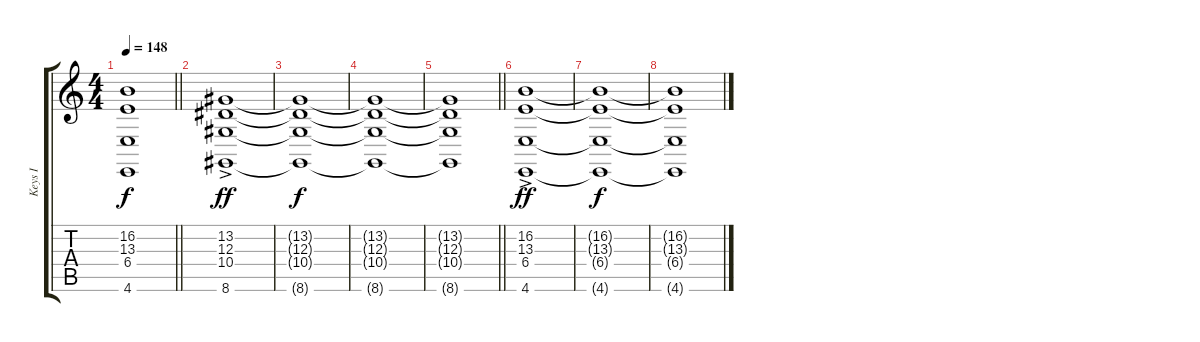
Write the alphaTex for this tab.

\track ("Keys I" "Keys I") {instrument stringensemble1}
\staff {score tabs}
\tuning (C4 G3 Eb3 Bb2 F2 C2) {hide}
\ts (4 4)
\tempo 148
\clef g2
\barLineRight lightlight
\ks c
(16.2{t} 13.3{t} 6.4{t} 4.6{t}).1{dy f} |
\section ("" "")
(13.2 12.3 10.4{ac} 8.6{ac}).1{dy ff} |
(13.2{t} 12.3{t} 10.4{t} 8.6{t}).1{dy f} |
(13.2{t} 12.3{t} 10.4{t} 8.6{t}).1 |
\barLineRight lightlight
(13.2{t} 12.3{t} 10.4{t} 8.6{t}).1 |
\section ("" "")
(16.2 13.3 6.4{ac} 4.6{ac}).1{dy ff} |
(16.2{t} 13.3{t} 6.4{t} 4.6{t}).1{dy f} |
(16.2{t} 13.3{t} 6.4{t} 4.6{t}).1
